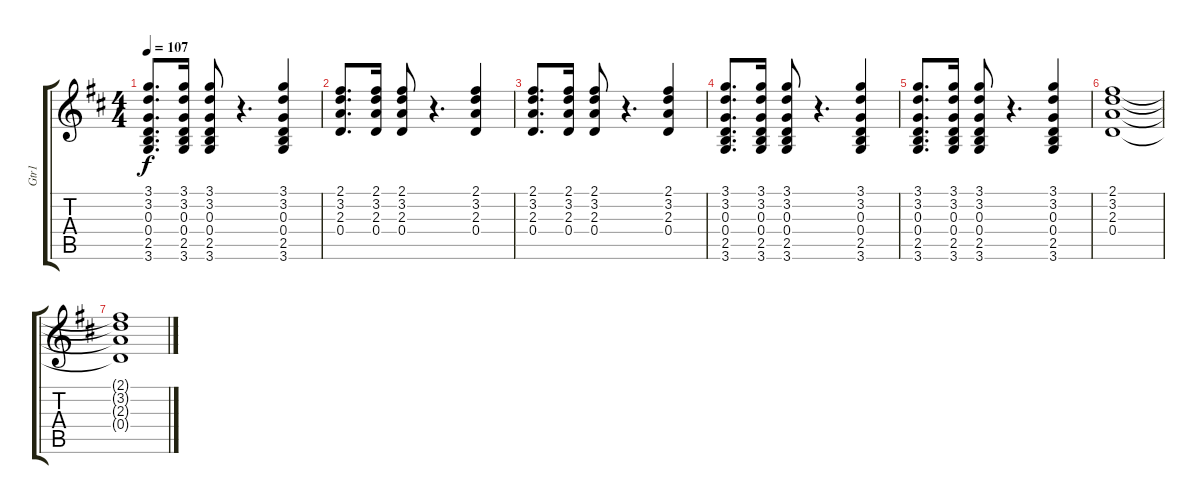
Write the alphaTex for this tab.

\track ("Gtr1" "Gtr1") {instrument acousticguitarsteel}
\staff {score tabs}
\tuning (E4 B3 G3 D3 A2 E2) {hide}
\ts (4 4)
\tempo 107
\clef g2
\ks d
(3.1 3.2 0.3 0.4 2.5 3.6).8{d dy f} (3.1 3.2 0.3 0.4 2.5 3.6).16 (3.1 3.2 0.3 0.4 2.5 3.6).8 r.4{d} (3.1 3.2 0.3 0.4 2.5 3.6).4 |
(2.1 3.2 2.3 0.4).8{d} (2.1 3.2 2.3 0.4).16 (2.1 3.2 2.3 0.4).8 r.4{d} (2.1 3.2 2.3 0.4).4 |
(2.1 3.2 2.3 0.4).8{d} (2.1 3.2 2.3 0.4).16 (2.1 3.2 2.3 0.4).8 r.4{d} (2.1 3.2 2.3 0.4).4 |
(3.1 3.2 0.3 0.4 2.5 3.6).8{d} (3.1 3.2 0.3 0.4 2.5 3.6).16 (3.1 3.2 0.3 0.4 2.5 3.6).8 r.4{d} (3.1 3.2 0.3 0.4 2.5 3.6).4 |
(3.1 3.2 0.3 0.4 2.5 3.6).8{d} (3.1 3.2 0.3 0.4 2.5 3.6).16 (3.1 3.2 0.3 0.4 2.5 3.6).8 r.4{d} (3.1 3.2 0.3 0.4 2.5 3.6).4 |
(2.1 3.2 2.3 0.4).1 |
(2.1{t} 3.2{t} 2.3{t} 0.4{t}).1
